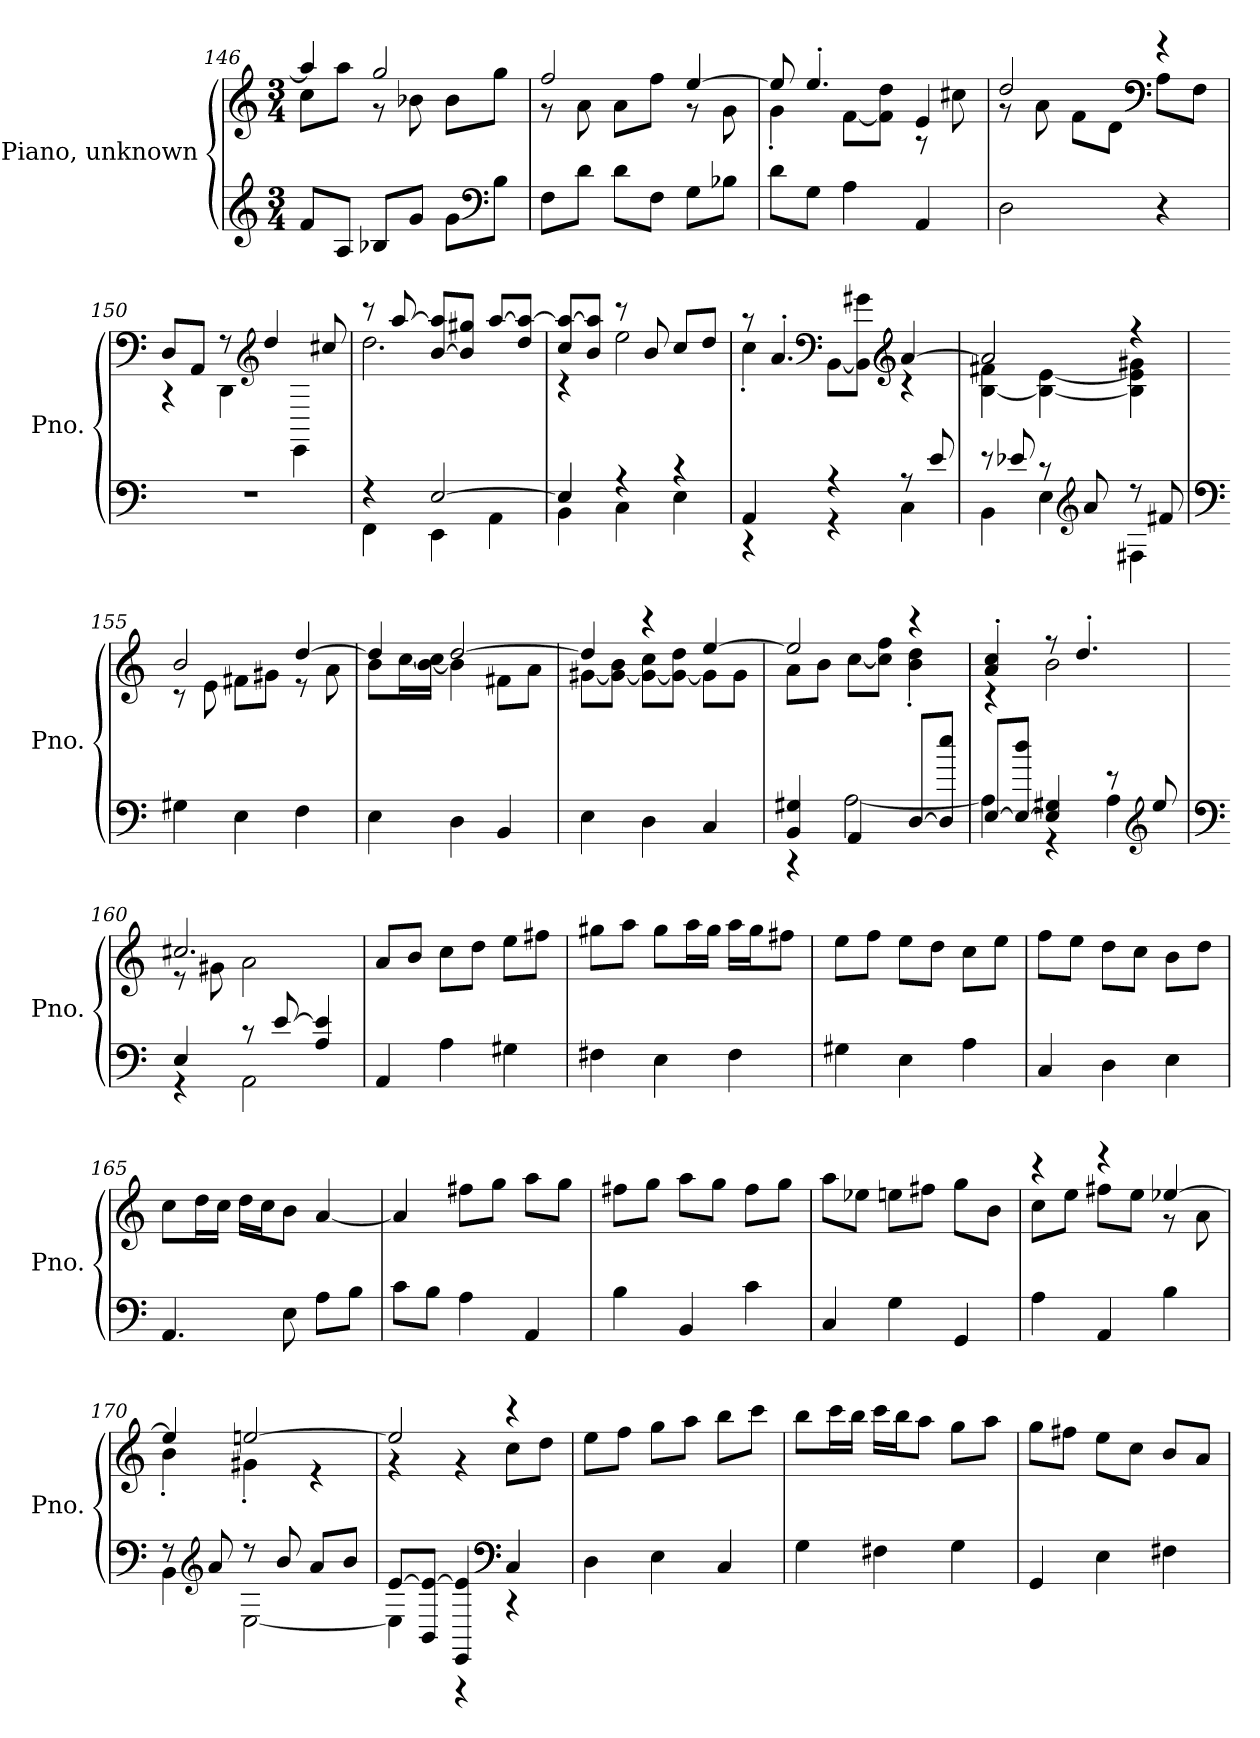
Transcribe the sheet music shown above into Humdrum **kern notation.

**kern	**kern
*part1	*part1
*staff2	*staff1
*I"Piano, unknown	*
*I'Pno.	*
!!LO:LB:g=z
*clefG2	*clefG2
*k[]	*k[]
*M3/4	*M3/4
=146	=146
*	*^
8f/L	4aa/]	8cc\L
8A/J	.	8aa\J
8B-X/L	2gg/	8r
8g/J	.	8b-X\
8g\L	.	8b-\L
*clefF4	*	*
8B-\J	.	8gg\J
=147	=147	=147
8F\L	2ff/	8r
8d\J	.	8a\
8d\L	.	8a\L
8F\J	.	8ff\J
8G\L	[4ee/	8r
8B-X\J	.	8g\
=148	=148	=148
8d\L	8ee/]	4g'\
8G\J	4.ee'/	.
4A\	.	[8f\L
.	.	8f\] 8dd\J
4AA/	4e/	8r
.	.	8cc#X\
=149	=149	=149
2D\	2dd/	8r
.	.	8a\
.	.	8f\L
.	.	8d\J
*	*clefF4	*
4r	4r	8A\L
.	.	8F\J
=150	=150	=150
2.r	8D/L	4r
.	8AA/J	.
.	8r	4DD\
*	*clefG2	*
.	4dd/	.
.	.	4EE\
.	8cc#X/	.
!!LO:LB:g=z	!!
=151	=151	=151
*^	*	*
4r	4FF\	8r	2.dd\
.	.	[8aa/	.
[2E/	4EE\	[8b/ 8aa/]L	.
.	.	8b/] 8gg#X/J	.
.	4AA\	[8aa/L	.
.	.	8dd/ 8aa/_J	.
=152	=152	=152	=152
4E/]	4BB\	8cc/ 8aa/_L	4r
.	.	8b/ 8aa/]J	.
4r	4C\	8r	2ee\
.	.	8b/	.
4r	4E\	8cc/L	.
.	.	8dd/J	.
=153	=153	=153	=153
4AA/	4r	8r	4cc'\
.	.	4.a'/	.
*	*	*clefF4	*
4r	4r	.	[8BB\L
.	.	.	8BB\] 8g#X\J
*	*	*clefG2	*
8r	4C\	[4a/	4r
8e/	.	.	.
=154	=154	=154	=154
8r	4BB\	2a/]	[4B\ 4f#X\
8e-X/	.	.	.
8r	4E\	.	4B\_ [4e\
*clefG2	*	*	*
8a/	.	.	.
8r	4F#X\	4r	4B\] 4e\] 4g#X\
8f#X/	.	.	.
*v	*v	*	*
!!LO:LB:g=z	!!
=155	=155	=155
*clefF4	*	*
4G#X\	2b/	8r
.	.	8e\
4E\	.	8f#X\L
.	.	8g#X\J
4F\	[4dd/	8r
.	.	8a\
=156	=156	=156
4E\	4dd/]	8b\L
.	.	[16cc\L
.	.	[16b\ 16cc\]JJ
4D\	[2dd/	4b\]
4BB/	.	8f#X\L
.	.	8a\J
=157	=157	=157
4E\	4dd/]	[8g#X\L
.	.	8g#\_ 8b\J
4D\	4r	8g#\_ 8cc\L
.	.	8g#\_ 8dd\J
4C/	[4ee/	8g#\L]
.	.	8g#\J
=158	=158	=158
*^	*	*
4BB/ 4G#X/	4r	2ee/]	8a\L
.	.	.	8b\J
4AA/	[2A\	.	[8cc\L
.	.	.	8cc\] 8ff\J
[8D/L	.	4r	4b\' 4dd\'
8D/] 8ee/J	.	.	.
=159	=159	=159	=159
[8E/L	4A\]	4a/' 4cc/'	4r
8E/_ 8dd/J	.	.	.
4E/] 4G#X/	4r	8r	2b\
.	.	4.dd'/	.
8r	4A\	.	.
*clefG2	*	*	*
8ee/	.	.	.
!!LO:LB:g=z	!!
=160	=160	=160	=160
*clefF4	*	*	*
4E/	4r	2.cc#X/	8r
.	.	.	8g#X\
8r	2AA\	.	2a\
[8e/	.	.	.
4A/ 4e/]	.	.	.
*v	*v	*	*
*	*v	*v
=161	=161
4AA/	8a/L
.	8b/J
4A\	8cc\L
.	8dd\J
4G#X\	8ee\L
.	8ff#X\J
=162	=162
4F#X\	8gg#X\L
.	8aa\J
4E\	8gg#\L
.	16aa\L
.	16gg#\JJ
4F#\	16aa\LL
.	16gg#\J
.	8ff#X\J
=163	=163
4G#X\	8ee\L
.	8ff\J
4E\	8ee\L
.	8dd\J
4A\	8cc\L
.	8ee\J
=164	=164
4C/	8ff\L
.	8ee\J
4D\	8dd\L
.	8cc\J
4E\	8b\L
.	8dd\J
!!LO:LB:g=z
=165	=165
4.AA/	8cc\L
.	16dd\L
.	16cc\JJ
.	16dd\LL
.	16cc\J
8E\	8b\J
8A\L	[4a/
8B\J	.
=166	=166
8c\L	4a/]
8B\J	.
4A\	8ff#X\L
.	8gg\J
4AA/	8aa\L
.	8gg\J
=167	=167
4B\	8ff#X\L
.	8gg\J
4BB/	8aa\L
.	8gg\J
4c\	8ff#\L
.	8gg\J
=168	=168
4C/	8aa\L
.	8ee-X\J
4G\	8een\L
.	8ff#X\J
4GG/	8gg\L
.	8b\J
=169	=169
*	*^
4A\	4r	8cc\L
.	.	8ee\J
4AA/	4r	8ff#X\L
.	.	8ee\J
4B\	[4ee-X/	8r
.	.	8a\
!!LO:PB:g=z	!!
=170	=170	=170
*^	*	*
8r	4BB\	4ee-/]	4b'\
*clefG2	*	*	*
8a/	.	.	.
8r	[2E\	[2een/	4g#X'\
8b/	.	.	.
8a/L	.	.	4r
8b/J	.	.	.
=171	=171	=171	=171
[8e/L	4E\]	2ee/]	4r
8BB/ 8e/_J	.	.	.
4EE/ 4e/]	4r	.	4r
*clefF4	*	*	*
4C/	4r	4r	8cc\L
.	.	.	8dd\J
*v	*v	*	*
*	*v	*v
=172	=172
4D\	8ee\L
.	8ff\J
4E\	8gg\L
.	8aa\J
4C/	8bb\L
.	8ccc\J
=173	=173
4G\	8bb\L
.	16ccc\L
.	16bb\JJ
4F#X\	16ccc\LL
.	16bb\J
.	8aa\J
4G\	8gg\L
.	8aa\J
=174	=174
4GG/	8gg\L
.	8ff#X\J
4E\	8ee\L
.	8cc\J
4F#X\	8b/L
.	8a/J
=	=
*-	*-
